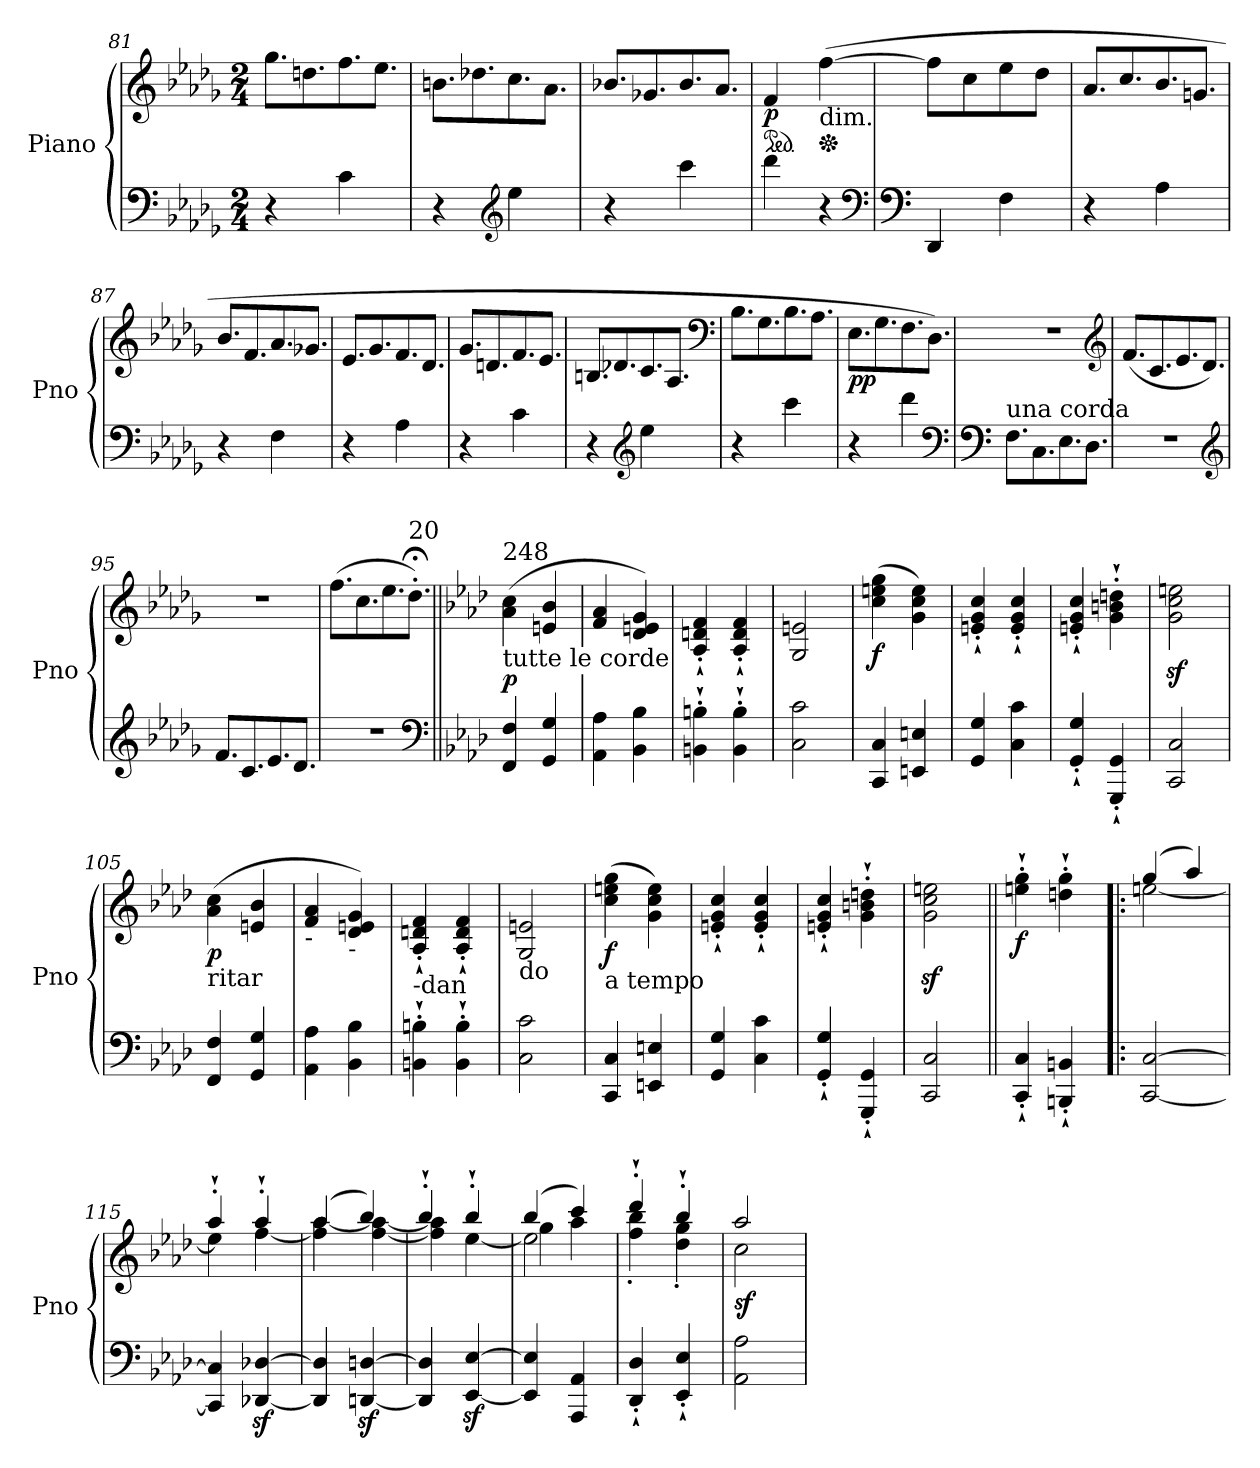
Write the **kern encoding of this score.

**kern	**kern	**dynam
*part1	*part1	*part1
*staff2	*staff1	*staff1/2
*I"Piano	*	*
*I'Pno	*	*
*clefF4	*clefG2	*
*k[b-e-a-d-g-]	*k[b-e-a-d-g-]	*
*D-:	*D-:	*
*M2/4	*M2/4	*
*	*Xtuplet	*
=81	=81	=81
4r	12.gg-\L	.
.	12.ddn\	.
4c\	12.ff\	.
.	12.ee-\J	.
=82	=82	=82
4r	12.bn\L	.
.	12.dd-X\	.
*clefG2	*	*
4ee-\	12.cc\	.
.	12.a-\J	.
=83	=83	=83
4r	12.b-X/L	.
.	12.g-X/	.
4ccc\	12.b-/	.
.	12.a-/J	.
=84	=84	=84
*	*ped	*
!	!	!LO:DY:b
4ddd-\	4f/	p
*	*Xped	*
!	!LO:TX:b:t=dim.	!
4r	([4ff\	.
*clefF4	*	*
!!LO:LB:g=z
=85	=85	=85
*clefF4	*	*
4DD-/	8ff\L]	.
.	8cc\	.
4F\	8ee-\	.
.	8dd-\J	.
=86	=86	=86
4r	12.a-/L	.
.	12.cc/	.
4A-\	12.b-/	.
.	12.gn/J	.
=87	=87	=87
4r	12.b-/L	.
.	12.f/	.
4F\	12.a-/	.
.	12.g-X/J	.
=88	=88	=88
4r	12.e-/L	.
.	12.g-/	.
4A-\	12.f/	.
.	12.d-/J	.
=89	=89	=89
4r	12.g-/L	.
.	12.dn/	.
4c\	12.f/	.
.	12.e-/J	.
=90	=90	=90
4r	12.Bn/L	.
.	12.d-X/	.
*clefG2	*	*
4ee-\	12.c/	.
.	12.A-/J	.
*	*clefF4	*
=91	=91	=91
4r	12.B-\L	.
.	12.G-\	.
4ccc\	12.B-\	.
.	12.A-\J	.
=92	=92	=92
!	!	!LO:DY:b
4r	12.E-\L	pp
.	12.G-\	.
4ddd-\	12.F\	.
.	12.D-\J)	.
*clefF4	*	*
!!LO:PB:g=z
=93	=93	=93
*clefF4	*	*
*Xtuplet	*	*
!LO:TX:a:t=una corda	!	!
12.F\L	2r	.
12.C\	.	.
12.E-\	.	.
12.D-\J	.	.
*	*clefG2	*
=94	=94	=94
2r	(12.f/L	.
.	12.c/	.
.	12.e-/	.
.	12.d-/J)	.
*clefG2	*	*
=95	=95	=95
12.f/L	2r	.
12.c/	.	.
12.e-/	.	.
12.d-/J	.	.
=96	=96	=96
2r	(12.ff\L	.
.	12.cc\	.
.	12.ee-\	.
!	!LO:TX:a:t=20	!
.	12.dd-;<'\J)	.
*clefF4	*	*
=97||	=97||	=97||
*k[b-e-a-d-]	*k[b-e-a-d-]	*
*A-:	*A-:	*
!	!LO:TX:a:t=248	!
!	!LO:TX:b:t=tutte le corde	!
!	!	!LO:DY:a=2
4FF/ 4F/	(4a-\ 4cc\	p
4GG/ 4G/	4en/ 4b-/	.
=98	=98	=98
4AA-\ 4A-\	4f/ 4a-/	.
4BB-\ 4B-\	4d-/ 4en/ 4g/)	.
=99	=99	=99
4BBn\`' 4Bn\`'	4A-/`' 4dn/`' 4f/`'	.
4BB\`' 4B\`'	4A-/`' 4d/`' 4f/`'	.
=100	=100	=100
2C\ 2c\	2G/ 2en/	.
=101	=101	=101
!	!	!LO:DY:b
4CC/ 4C/	(4cc\ 4een\ 4gg\	f
4EEn/ 4En/	4g\ 4cc\ 4ee\)	.
=102	=102	=102
4GG/ 4G/	4en/`' 4g/`' 4cc/`'	.
4C\ 4c\	4e/`' 4g/`' 4cc/`'	.
!!LO:LB:g=z
=103	=103	=103
4GG/`' 4G/`'	4en/`' 4g/`' 4cc/`'	.
4GGG/`' 4GG/`'	4g\'` 4bn\'` 4ddn\'`	.
=104	=104	=104
2CC/ 2C/	2g\z< 2cc\z< 2een\z<	.
=105	=105	=105
!	!LO:TX:b:t=ritar	!
!	!	!LO:DY:b
4FF/ 4F/	(4a-\ 4cc\	p
4GG/ 4G/	4en/ 4b-/	.
=106	=106	=106
!	!LO:TX:b:t=-	!
4AA-\ 4A-\	4f/ 4a-/	.
!	!LO:TX:b:t=-	!
4BB-\ 4B-\	4d-/ 4en/ 4g/)	.
=107	=107	=107
!	!LO:TX:b:t=-dan	!
4BBn\`' 4Bn\`'	4A-/`' 4dn/`' 4f/`'	.
4BB\`' 4B\`'	4A-/`' 4d/`' 4f/`'	.
=108	=108	=108
!	!LO:TX:b:t=do	!
2C\ 2c\	2G/ 2en/	.
=109	=109	=109
!	!LO:TX:b:t=a tempo	!
!	!	!LO:DY:b
4CC/ 4C/	(4cc\ 4een\ 4gg\	f
4EEn/ 4En/	4g\ 4cc\ 4ee\)	.
=110	=110	=110
4GG/ 4G/	4en/`' 4g/`' 4cc/`'	.
4C\ 4c\	4e/`' 4g/`' 4cc/`'	.
=111	=111	=111
4GG/`' 4G/`'	4en/`' 4g/`' 4cc/`'	.
4GGG/`' 4GG/`'	4g\'` 4bn\'` 4ddn\'`	.
=112	=112	=112
2CC/ 2C/	2g\z< 2cc\z< 2een\z<	.
!!LO:LB:g=z
=113||	=113||	=113||
!	!	!LO:DY:b
4CC/`' 4C/`'	4een\`' 4gg\`'	f
4BBBn/`' 4BBn/`'	4ddn\`' 4gg\`'	.
=114!|:	=114!|:	=114!|:
*	*^	*
[2CC/ [2C/	(4gg/	[2een\	.
.	4aa-/)	.	.
=115	=115	=115	=115
4CC/] 4C/]	4aa-`'/	4ee\]	.
[4DD-X/z< [4D-X/z<	4aa-`'/	[4ff\	.
=116	=116	=116	=116
4DD-/] 4D-/]	(4aa-/	4ff\] [4aa-\	.
[4DDn/z< [4Dn/z<	4bb-/)	[4ff\ 4aa-\_	.
=117	=117	=117	=117
4DD/] 4D/]	4bb-`'/	4ff\] 4aa-\]	.
[4EE-/z< [4E-/z<	4bb-`'/	[4ee-\	.
=118	=118	=118	=118
*	*	*^	*
4EE-/] 4E-/]	(4bb-/	2ee-\]	4gg\	.
4AAA-/ 4AA-/	4ccc/)	.	4aa-\	.
*	*	*v	*v	*
=119	=119	=119	=119
4DD-/`' 4D-/`'	4ddd-`'/	4ff\' 4bb-\'	.
4EE-/`' 4E-/`'	4bb-`'/	4dd-\' 4gg\'	.
=120	=120	=120	=120
!	!	!	!LO:DY:b
2AA-\ 2A-\	2aa-/	2cc\	sf
*	*v	*v	*
=	=	=
*-	*-	*-
